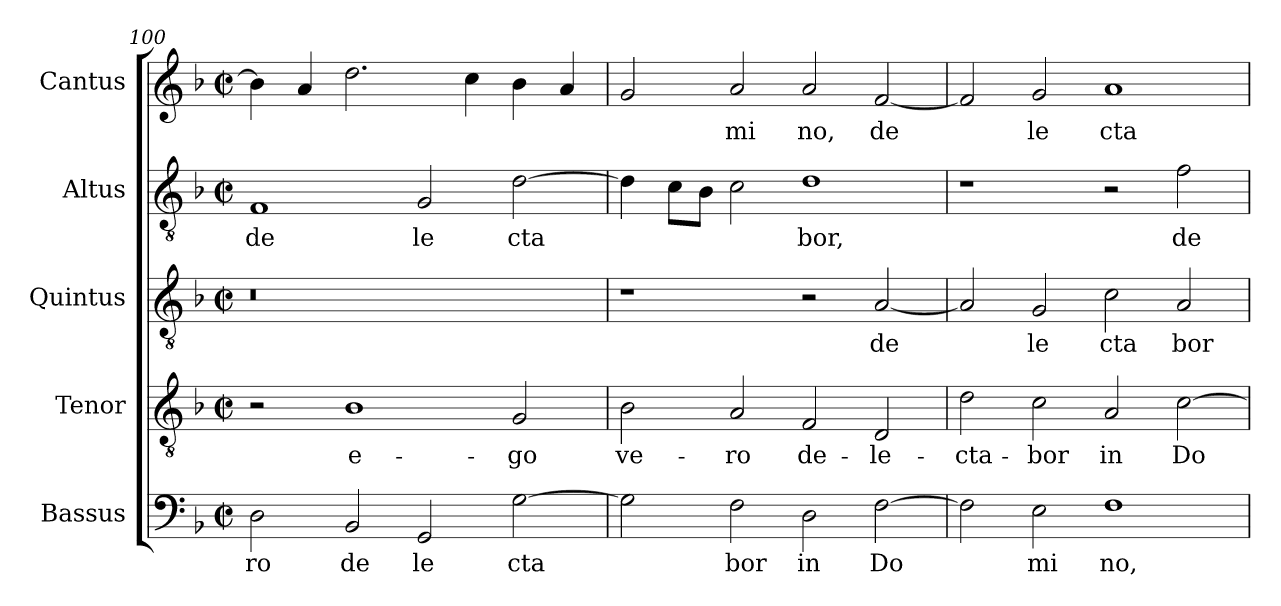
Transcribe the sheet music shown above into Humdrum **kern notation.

**kern	**text	**kern	**text	**kern	**text	**kern	**text	**kern	**text
*part5	*part5	*part4	*part4	*part3	*part3	*part2	*part2	*part1	*part1
*staff5	*staff5	*staff4	*staff4	*staff3	*staff3	*staff2	*staff2	*staff1	*staff1
*I"Bassus	*	*I"Tenor	*	*I"Quintus	*	*I"Altus	*	*I"Cantus	*
!!LO:LB:g=z
*clefF4	*	*clefGv2	*	*clefGv2	*	*clefGv2	*	*clefG2	*
*k[b-]	*	*k[b-]	*	*k[b-]	*	*k[b-]	*	*k[b-]	*
*F:	*	*F:	*	*F:	*	*F:	*	*F:	*
*M2/2	*	*M2/2	*	*M2/2	*	*M2/2	*	*M2/2	*
*met(c|)	*	*met(c|)	*	*met(c|)	*	*met(c|)	*	*met(c|)	*
=100	=100	=100	=100	=100	=100	=100	=100	=100	=100
!	!LO:LY:b:cj	!	!	!	!	!	!LO:LY:b:cj	!	!
2D\	ro	2r	.	0r	.	1F	de	4b-\]	.
.	.	.	.	.	.	.	.	4a/	.
!	!LO:LY:b:cj	!	!LO:LY:b:cj	!	!	!	!	!	!
2BB-/	de	1B-	e-	.	.	.	.	2.dd\	.
!	!LO:LY:b:cj	!	!	!	!	!	!LO:LY:b:cj	!	!
2GG/	le	.	.	.	.	2G/	le	.	.
.	.	.	.	.	.	.	.	4cc\	.
!	!LO:LY:b	!	!LO:LY:b:cj	!	!	!	!LO:LY:b	!	!
[>2G\	cta	2G/	-go	.	.	[>2d\	cta	4b-\	.
.	.	.	.	.	.	.	.	4a/	.
=101	=101	=101	=101	=101	=101	=101	=101	=101	=101
!	!	!	!LO:LY:b:cj	!	!	!	!	!	!
2G\]	.	2B-\	ve-	1r	.	4d\]	.	2g/	.
.	.	.	.	.	.	8c\L	.	.	.
.	.	.	.	.	.	8B-\J	.	.	.
!	!LO:LY:b:cj	!	!LO:LY:b:cj	!	!	!	!	!	!LO:LY:b:cj
2F\	bor	2A/	-ro	.	.	2c\	.	2a/	-mi
!	!LO:LY:b:cj	!	!LO:LY:b:cj	!	!	!	!LO:LY:b:cj	!	!LO:LY:b:cj
2D\	in	2F/	de-	2r	.	1d	bor,	2a/	no,
!	!LO:LY:b	!	!LO:LY:b:cj	!	!LO:LY:b:cj	!	!	!	!LO:LY:b:cj
[>2F\	Do	2D/	-le-	[<2A/	de	.	.	[<2f/	de
=102	=102	=102	=102	=102	=102	=102	=102	=102	=102
!	!	!	!LO:LY:b:cj	!	!	!	!	!	!
2F\]	.	2d\	-cta-	2A/]	.	1r	.	2f/]	.
!	!LO:LY:b:cj	!	!LO:LY:b:cj	!	!LO:LY:b:cj	!	!	!	!LO:LY:b:cj
2E\	mi	2c\	-bor	2G/	le	.	.	2g/	le
!	!LO:LY:b:cj	!	!LO:LY:b:cj	!	!LO:LY:b:cj	!	!	!	!LO:LY:b:cj
1F	no,	2A/	in	2c\	cta	2r	.	1a	cta
!	!	!	!LO:LY:b	!	!LO:LY:b:cj	!	!LO:LY:b:cj	!	!
.	.	[>2c\	Do-	2A/	bor	2f\	de	.	.
=	=	=	=	=	=	=	=	=	=
*-	*-	*-	*-	*-	*-	*-	*-	*-	*-
